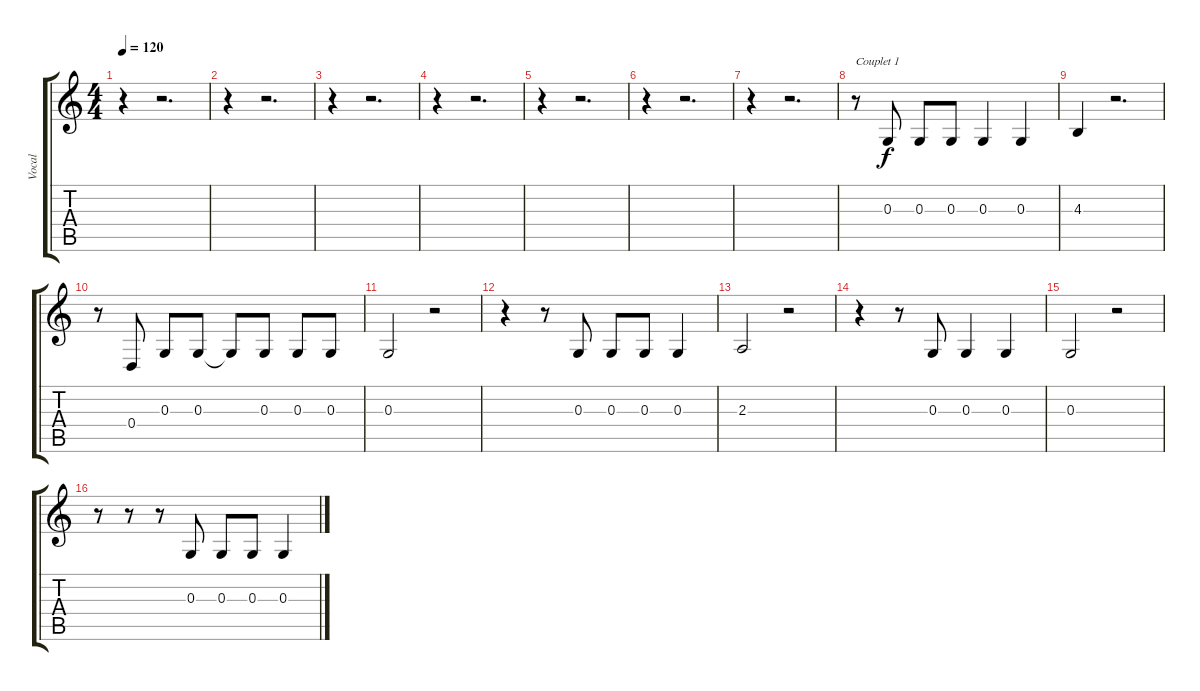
\track ("Vocal" "Vocal") {instrument choiraahs}
\staff {score tabs}
\tuning (E4 B3 G3 D3 A2 E2) {hide}
\ts (4 4)
\tempo 120
\clef g2
\ks c
r.4{dy f instrument choiraahs} r.2{d} |
r.4 r.2{d} |
r.4 r.2{d} |
r.4 r.2{d} |
r.4 r.2{d} |
r.4 r.2{d} |
r.4 r.2{d} |
r.8{txt "Couplet 1"} 0.3.8 0.3.8 0.3.8 0.3.4 0.3.4 |
4.3.4 r.2{d} |
r.8 0.4.8 0.3.8 0.3.8 0.3{t}.8 0.3.8 0.3.8 0.3.8 |
0.3.2 r.2 |
r.4 r.8 0.3.8 0.3.8 0.3.8 0.3.4 |
2.3.2 r.2 |
r.4 r.8 0.3.8 0.3.4 0.3.4 |
0.3.2 r.2 |
r.8 r.8 r.8 0.3.8 0.3.8 0.3.8 0.3.4
